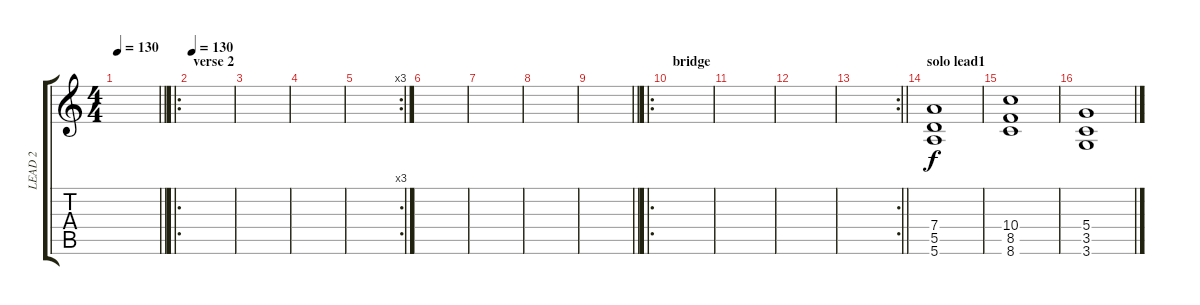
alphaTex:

\track ("LEAD 2" "LEAD 2") {instrument distortionguitar}
\staff {score tabs}
\tuning (E4 B3 G3 D3 A2 E2) {hide}
\ts (4 4)
\tempo 130
\clef g2
\barLineRight lightlight
\ks c
|
\ro
\section ("" "verse 2")
\tempo 130
|
|
|
\rc 3
|
|
|
|
\barLineRight lightlight
|
\ro
\section ("" "bridge")
|
|
|
\rc 2
\barLineRight lightlight
|
\section ("" "solo lead1")
(7.4 5.5 5.6).1 |
(10.4 8.5 8.6).1 |
(5.4 3.5 3.6).1
